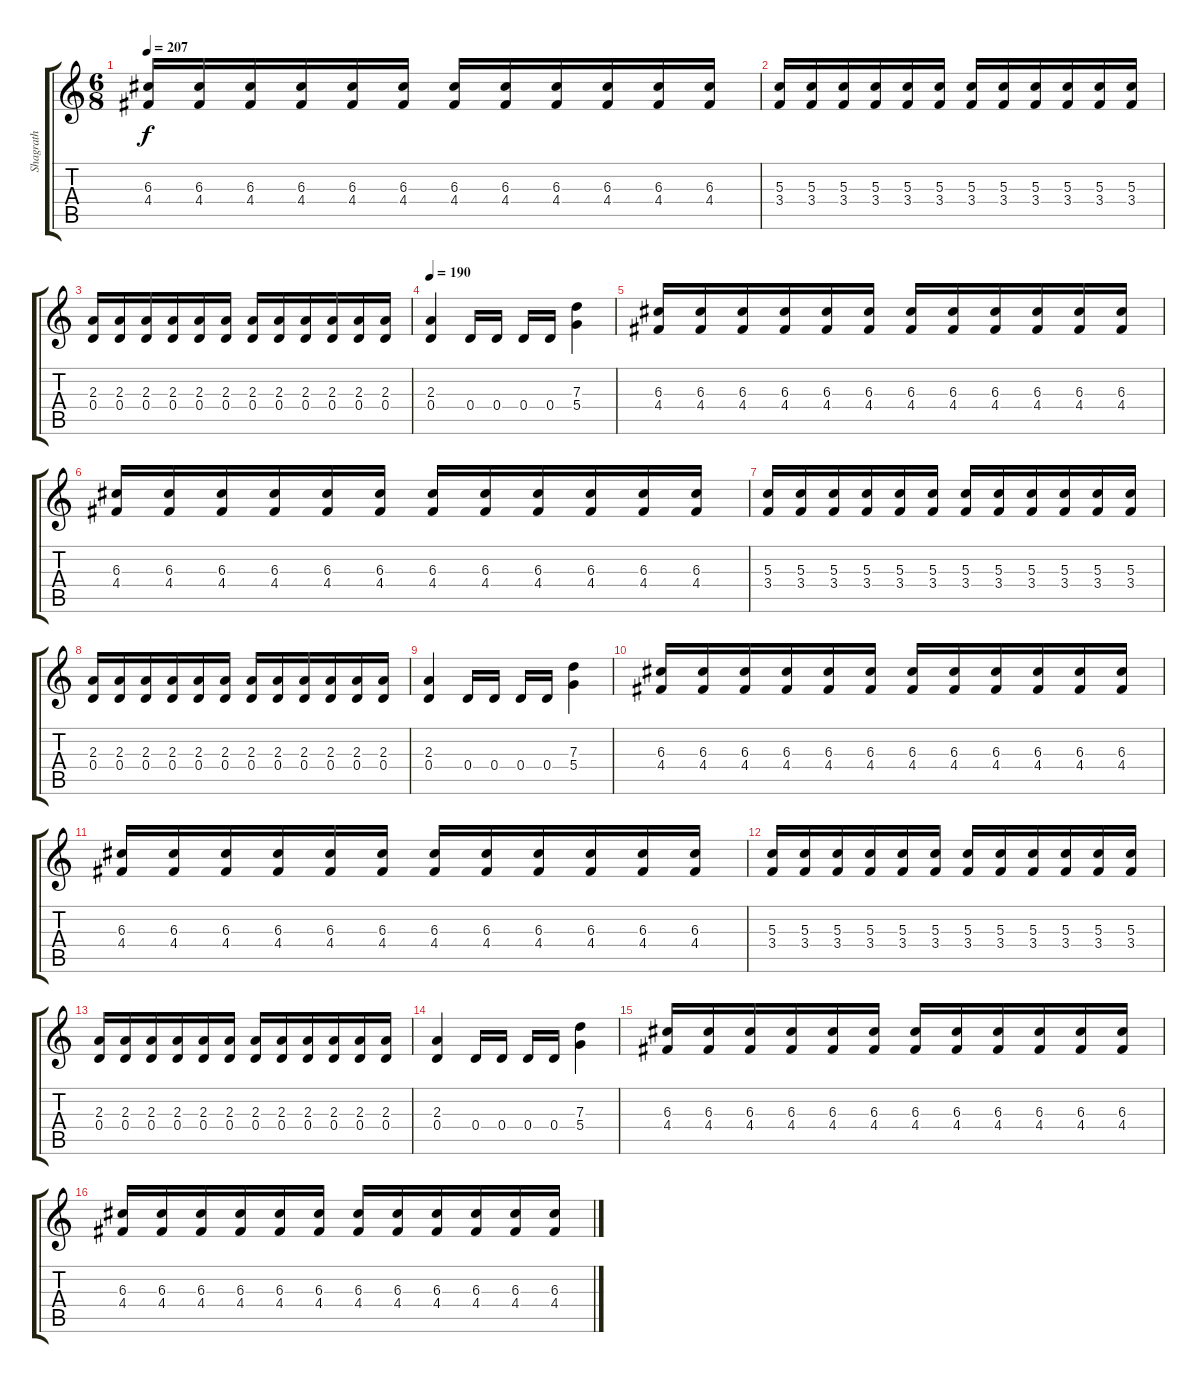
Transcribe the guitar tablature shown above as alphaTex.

\track ("Shagrath" "Shagrath") {instrument distortionguitar}
\staff {score tabs}
\tuning (E4 B3 G3 D3 A2 E2) {hide}
\ts (6 8)
\tempo 207
\clef g2
\ks c
(6.3 4.4).16{dy f} (6.3 4.4).16 (6.3 4.4).16 (6.3 4.4).16 (6.3 4.4).16 (6.3 4.4).16 (6.3 4.4).16 (6.3 4.4).16 (6.3 4.4).16 (6.3 4.4).16 (6.3 4.4).16 (6.3 4.4).16 |
(5.3 3.4).16 (5.3 3.4).16 (5.3 3.4).16 (5.3 3.4).16 (5.3 3.4).16 (5.3 3.4).16 (5.3 3.4).16 (5.3 3.4).16 (5.3 3.4).16 (5.3 3.4).16 (5.3 3.4).16 (5.3 3.4).16 |
(2.3 0.4).16 (2.3 0.4).16 (2.3 0.4).16 (2.3 0.4).16 (2.3 0.4).16 (2.3 0.4).16 (2.3 0.4).16 (2.3 0.4).16 (2.3 0.4).16 (2.3 0.4).16 (2.3 0.4).16 (2.3 0.4).16 |
\tempo 190
(2.3 0.4).4 0.4.16 0.4.16 0.4.16 0.4.16 (7.3 5.4).4 |
(6.3 4.4).16 (6.3 4.4).16 (6.3 4.4).16 (6.3 4.4).16 (6.3 4.4).16 (6.3 4.4).16 (6.3 4.4).16 (6.3 4.4).16 (6.3 4.4).16 (6.3 4.4).16 (6.3 4.4).16 (6.3 4.4).16 |
(6.3 4.4).16 (6.3 4.4).16 (6.3 4.4).16 (6.3 4.4).16 (6.3 4.4).16 (6.3 4.4).16 (6.3 4.4).16 (6.3 4.4).16 (6.3 4.4).16 (6.3 4.4).16 (6.3 4.4).16 (6.3 4.4).16 |
(5.3 3.4).16 (5.3 3.4).16 (5.3 3.4).16 (5.3 3.4).16 (5.3 3.4).16 (5.3 3.4).16 (5.3 3.4).16 (5.3 3.4).16 (5.3 3.4).16 (5.3 3.4).16 (5.3 3.4).16 (5.3 3.4).16 |
(2.3 0.4).16 (2.3 0.4).16 (2.3 0.4).16 (2.3 0.4).16 (2.3 0.4).16 (2.3 0.4).16 (2.3 0.4).16 (2.3 0.4).16 (2.3 0.4).16 (2.3 0.4).16 (2.3 0.4).16 (2.3 0.4).16 |
(2.3 0.4).4 0.4.16 0.4.16 0.4.16 0.4.16 (7.3 5.4).4 |
(6.3 4.4).16 (6.3 4.4).16 (6.3 4.4).16 (6.3 4.4).16 (6.3 4.4).16 (6.3 4.4).16 (6.3 4.4).16 (6.3 4.4).16 (6.3 4.4).16 (6.3 4.4).16 (6.3 4.4).16 (6.3 4.4).16 |
(6.3 4.4).16 (6.3 4.4).16 (6.3 4.4).16 (6.3 4.4).16 (6.3 4.4).16 (6.3 4.4).16 (6.3 4.4).16 (6.3 4.4).16 (6.3 4.4).16 (6.3 4.4).16 (6.3 4.4).16 (6.3 4.4).16 |
(5.3 3.4).16 (5.3 3.4).16 (5.3 3.4).16 (5.3 3.4).16 (5.3 3.4).16 (5.3 3.4).16 (5.3 3.4).16 (5.3 3.4).16 (5.3 3.4).16 (5.3 3.4).16 (5.3 3.4).16 (5.3 3.4).16 |
(2.3 0.4).16 (2.3 0.4).16 (2.3 0.4).16 (2.3 0.4).16 (2.3 0.4).16 (2.3 0.4).16 (2.3 0.4).16 (2.3 0.4).16 (2.3 0.4).16 (2.3 0.4).16 (2.3 0.4).16 (2.3 0.4).16 |
(2.3 0.4).4 0.4.16 0.4.16 0.4.16 0.4.16 (7.3 5.4).4 |
(6.3 4.4).16 (6.3 4.4).16 (6.3 4.4).16 (6.3 4.4).16 (6.3 4.4).16 (6.3 4.4).16 (6.3 4.4).16 (6.3 4.4).16 (6.3 4.4).16 (6.3 4.4).16 (6.3 4.4).16 (6.3 4.4).16 |
(6.3 4.4).16 (6.3 4.4).16 (6.3 4.4).16 (6.3 4.4).16 (6.3 4.4).16 (6.3 4.4).16 (6.3 4.4).16 (6.3 4.4).16 (6.3 4.4).16 (6.3 4.4).16 (6.3 4.4).16 (6.3 4.4).16
